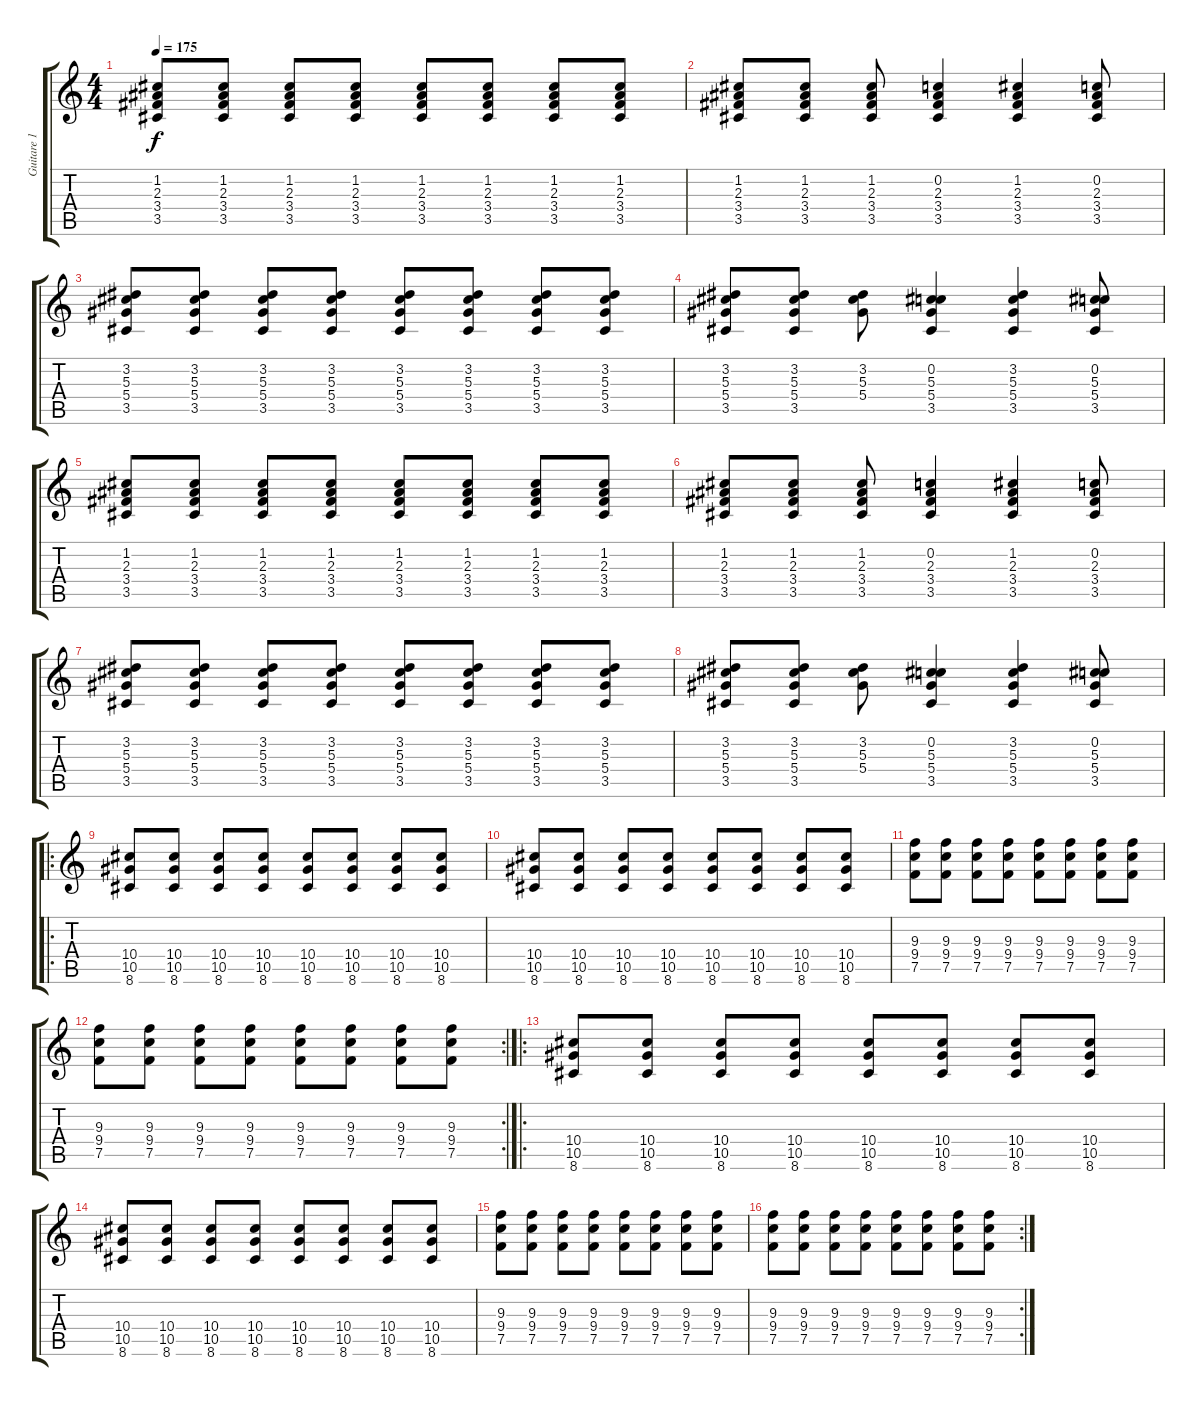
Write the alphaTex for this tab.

\track ("Guitare 1 (FA#D#G#CC)" "Guitare 1 ") {instrument overdrivenguitar}
\staff {score tabs}
\tuning (C4 C4 Ab3 Eb3 Bb2 F2) {hide}
\ts (4 4)
\tempo 175
\clef g2
\ks c
(1.2 2.3 3.4 3.5).8{dy f} (1.2 2.3 3.4 3.5).8 (1.2 2.3 3.4 3.5).8 (1.2 2.3 3.4 3.5).8 (1.2 2.3 3.4 3.5).8 (1.2 2.3 3.4 3.5).8 (1.2 2.3 3.4 3.5).8 (1.2 2.3 3.4 3.5).8 |
(1.2 2.3 3.4 3.5).8 (1.2 2.3 3.4 3.5).8 (1.2 2.3 3.4 3.5).8 (0.2 2.3 3.4 3.5).4 (1.2 2.3 3.4 3.5).4 (0.2 2.3 3.4 3.5).8 |
(3.2 5.3 5.4 3.5).8 (3.2 5.3 5.4 3.5).8 (3.2 5.3 5.4 3.5).8 (3.2 5.3 5.4 3.5).8 (3.2 5.3 5.4 3.5).8 (3.2 5.3 5.4 3.5).8 (3.2 5.3 5.4 3.5).8 (3.2 5.3 5.4 3.5).8 |
(3.2 5.3 5.4 3.5).8 (3.2 5.3 5.4 3.5).8 (3.2 5.3 5.4).8 (0.2 5.3 5.4 3.5).4 (3.2 5.3 5.4 3.5).4 (0.2 5.3 5.4 3.5).8 |
(1.2 2.3 3.4 3.5).8 (1.2 2.3 3.4 3.5).8 (1.2 2.3 3.4 3.5).8 (1.2 2.3 3.4 3.5).8 (1.2 2.3 3.4 3.5).8 (1.2 2.3 3.4 3.5).8 (1.2 2.3 3.4 3.5).8 (1.2 2.3 3.4 3.5).8 |
(1.2 2.3 3.4 3.5).8 (1.2 2.3 3.4 3.5).8 (1.2 2.3 3.4 3.5).8 (0.2 2.3 3.4 3.5).4 (1.2 2.3 3.4 3.5).4 (0.2 2.3 3.4 3.5).8 |
(3.2 5.3 5.4 3.5).8 (3.2 5.3 5.4 3.5).8 (3.2 5.3 5.4 3.5).8 (3.2 5.3 5.4 3.5).8 (3.2 5.3 5.4 3.5).8 (3.2 5.3 5.4 3.5).8 (3.2 5.3 5.4 3.5).8 (3.2 5.3 5.4 3.5).8 |
(3.2 5.3 5.4 3.5).8 (3.2 5.3 5.4 3.5).8 (3.2 5.3 5.4).8 (0.2 5.3 5.4 3.5).4 (3.2 5.3 5.4 3.5).4 (0.2 5.3 5.4 3.5).8 |
\ro
(10.4 10.5 8.6).8 (10.4 10.5 8.6).8 (10.4 10.5 8.6).8 (10.4 10.5 8.6).8 (10.4 10.5 8.6).8 (10.4 10.5 8.6).8 (10.4 10.5 8.6).8 (10.4 10.5 8.6).8 |
(10.4 10.5 8.6).8 (10.4 10.5 8.6).8 (10.4 10.5 8.6).8 (10.4 10.5 8.6).8 (10.4 10.5 8.6).8 (10.4 10.5 8.6).8 (10.4 10.5 8.6).8 (10.4 10.5 8.6).8 |
(9.3 9.4 7.5).8 (9.3 9.4 7.5).8 (9.3 9.4 7.5).8 (9.3 9.4 7.5).8 (9.3 9.4 7.5).8 (9.3 9.4 7.5).8 (9.3 9.4 7.5).8 (9.3 9.4 7.5).8 |
\rc 2
(9.3 9.4 7.5).8 (9.3 9.4 7.5).8 (9.3 9.4 7.5).8 (9.3 9.4 7.5).8 (9.3 9.4 7.5).8 (9.3 9.4 7.5).8 (9.3 9.4 7.5).8 (9.3 9.4 7.5).8 |
\ro
(10.4 10.5 8.6).8 (10.4 10.5 8.6).8 (10.4 10.5 8.6).8 (10.4 10.5 8.6).8 (10.4 10.5 8.6).8 (10.4 10.5 8.6).8 (10.4 10.5 8.6).8 (10.4 10.5 8.6).8 |
(10.4 10.5 8.6).8 (10.4 10.5 8.6).8 (10.4 10.5 8.6).8 (10.4 10.5 8.6).8 (10.4 10.5 8.6).8 (10.4 10.5 8.6).8 (10.4 10.5 8.6).8 (10.4 10.5 8.6).8 |
(9.3 9.4 7.5).8 (9.3 9.4 7.5).8 (9.3 9.4 7.5).8 (9.3 9.4 7.5).8 (9.3 9.4 7.5).8 (9.3 9.4 7.5).8 (9.3 9.4 7.5).8 (9.3 9.4 7.5).8 |
\rc 2
(9.3 9.4 7.5).8 (9.3 9.4 7.5).8 (9.3 9.4 7.5).8 (9.3 9.4 7.5).8 (9.3 9.4 7.5).8 (9.3 9.4 7.5).8 (9.3 9.4 7.5).8 (9.3 9.4 7.5).8
